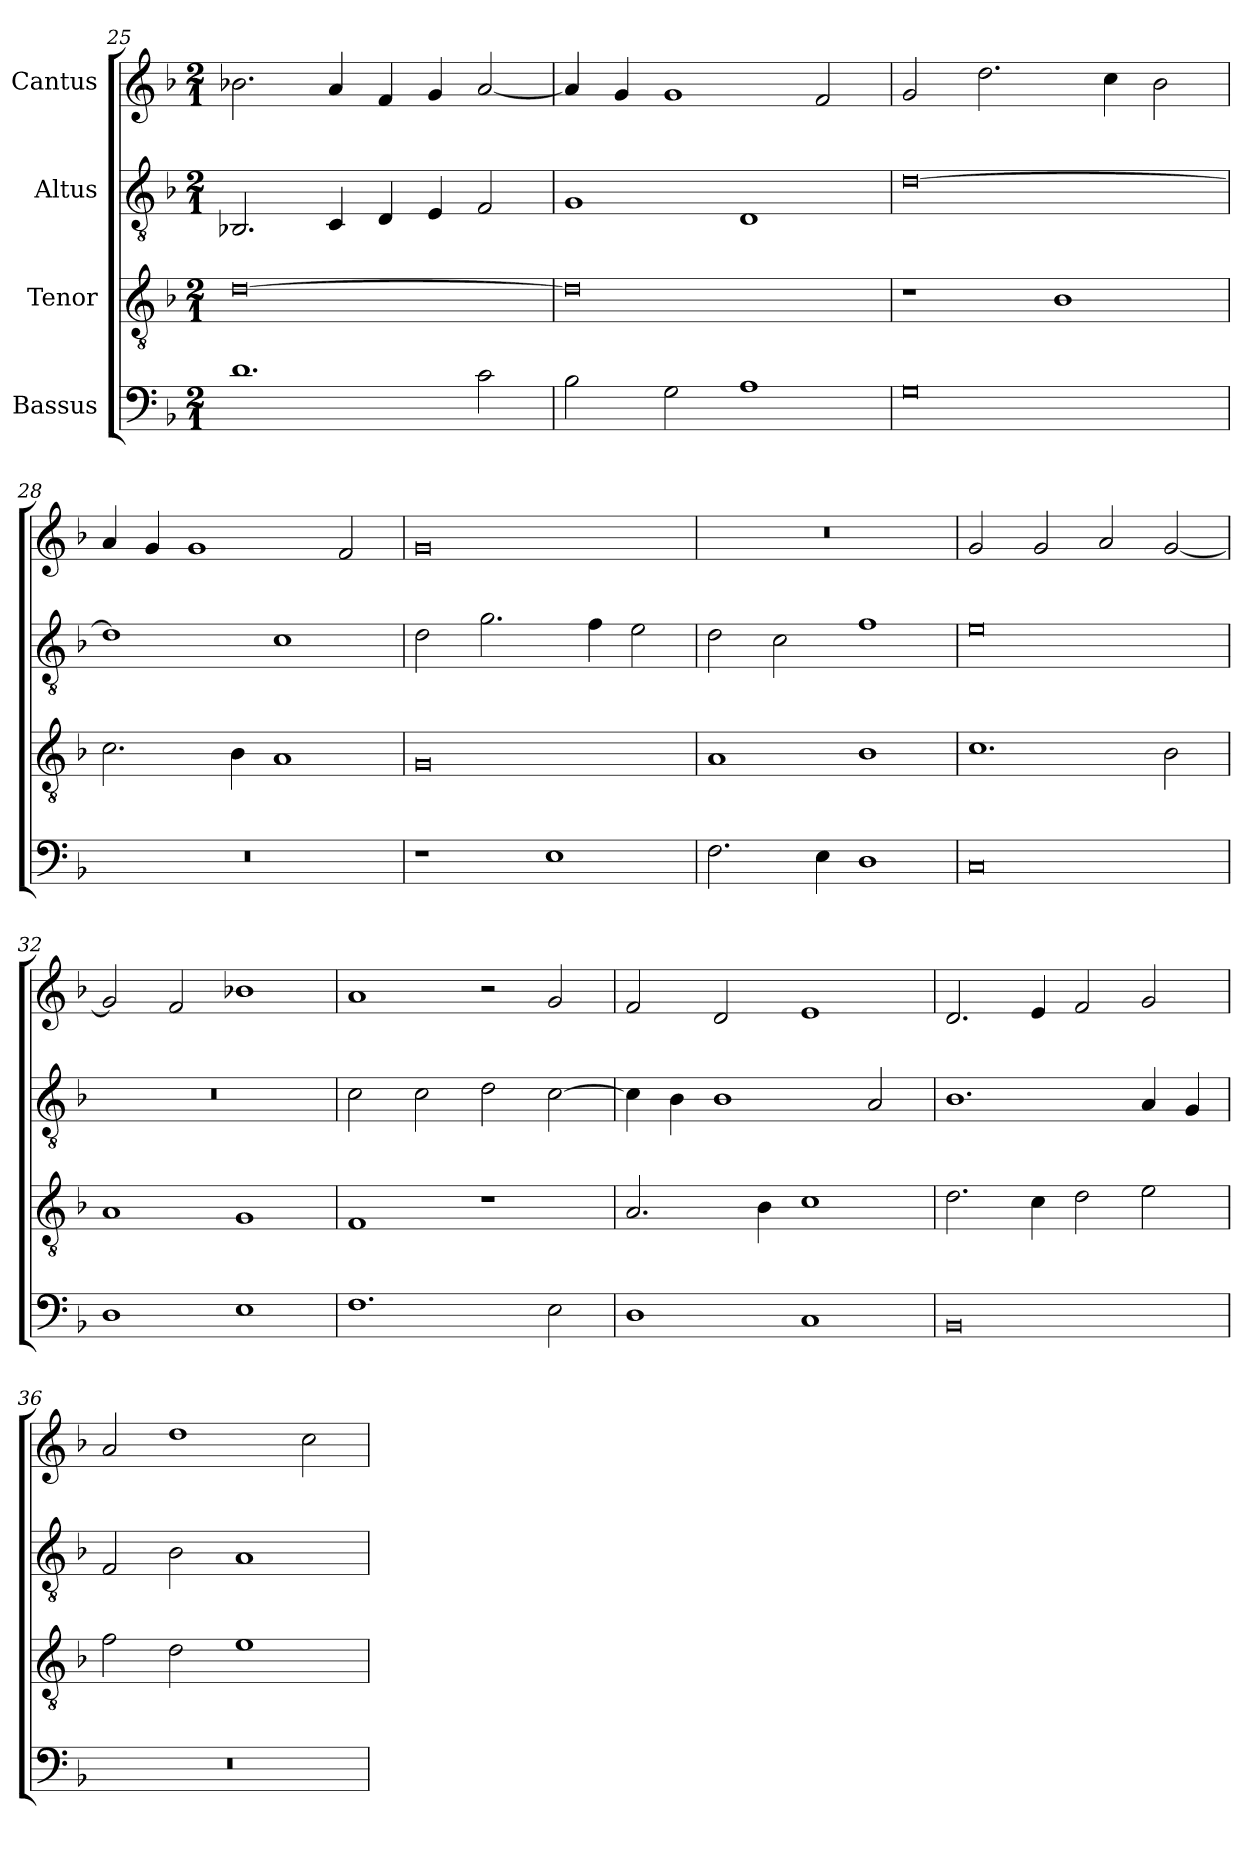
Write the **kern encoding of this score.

**kern	**kern	**kern	**kern
*part4	*part3	*part2	*part1
*staff4	*staff3	*staff2	*staff1
*I"Bassus	*I"Tenor	*I"Altus	*I"Cantus
*clefF4	*clefGv2	*clefGv2	*clefG2
*	*ITrd7c12	*ITrd7c12	*
*k[b-]	*k[b-]	*k[b-]	*k[b-]
*F:	*F:	*F:	*F:
*M2/1	*M2/1	*M2/1	*M2/1
=25	=25	=25	=25
1.di	[>0Di	2.BBB-Xi/	2.b-Xi\
.	.	4CCi/	4ai/
.	.	4DDi/	4fi/
.	.	4EEi/	4gi/
2ci\	.	2FFi/	[<2ai/
!!LO:PB:g=z
=26	=26	=26	=26
2B-i\	0Di]	1GGi	4ai/]
.	.	.	4gi/
2Gi\	.	.	1gi
1Ai	.	1DDi	.
.	.	.	2fi/
=27	=27	=27	=27
0Gi	1r	[>0Di	2gi/
.	.	.	2.ddi\
.	1BB-i	.	.
.	.	.	4cci\
.	.	.	2b-i\
=28	=28	=28	=28
!LO:N:vis=1	!	!	!
0r	2.Ci\	1Di]	4ai/
.	.	.	4gi/
.	.	.	1gi
.	4BB-i\	.	.
.	1AAi	1Ci	.
.	.	.	2fi/
=29	=29	=29	=29
1r	0GGi	2Di\	0gi
.	.	2.Gi\	.
1Ei	.	.	.
.	.	4Fi\	.
.	.	2Ei\	.
=30	=30	=30	=30
!	!	!	!LO:N:vis=1
2.Fi\	1AAi	2Di\	0r
.	.	2Ci\	.
4Ei\	.	.	.
1Di	1BB-i	1Fi	.
!!LO:LB:g=z
=31	=31	=31	=31
0Ci	1.Ci	0Ei	2gi/
.	.	.	2gi/
.	.	.	2ai/
.	2BB-i\	.	[<2gi/
=32	=32	=32	=32
!	!	!LO:N:vis=1	!
1Di	1AAi	0r	2gi/]
.	.	.	2fi/
1Ei	1GGi	.	1b-Xi
=33	=33	=33	=33
1.Fi	1FFi	2Ci\	1ai
.	.	2Ci\	.
.	1r	2Di\	2r
2Ei\	.	[>2Ci\	2gi/
=34	=34	=34	=34
1Di	2.AAi/	4Ci\]	2fi/
.	.	4BB-i\	.
.	.	1BB-i	2di/
.	4BB-i\	.	.
1Ci	1Ci	.	1ei
.	.	2AAi/	.
=35	=35	=35	=35
0BB-i	2.Di\	1.BB-i	2.di/
.	4Ci\	.	4ei/
.	2Di\	.	2fi/
.	2Ei\	4AAi/	2gi/
.	.	4GGi/	.
=36	=36	=36	=36
!LO:N:vis=1	!	!	!
0r	2Fi\	2FFi/	2ai/
.	2Di\	2BB-i\	1ddi
.	1Ei	1AAi	.
.	.	.	2cci\
=	=	=	=
*-	*-	*-	*-
